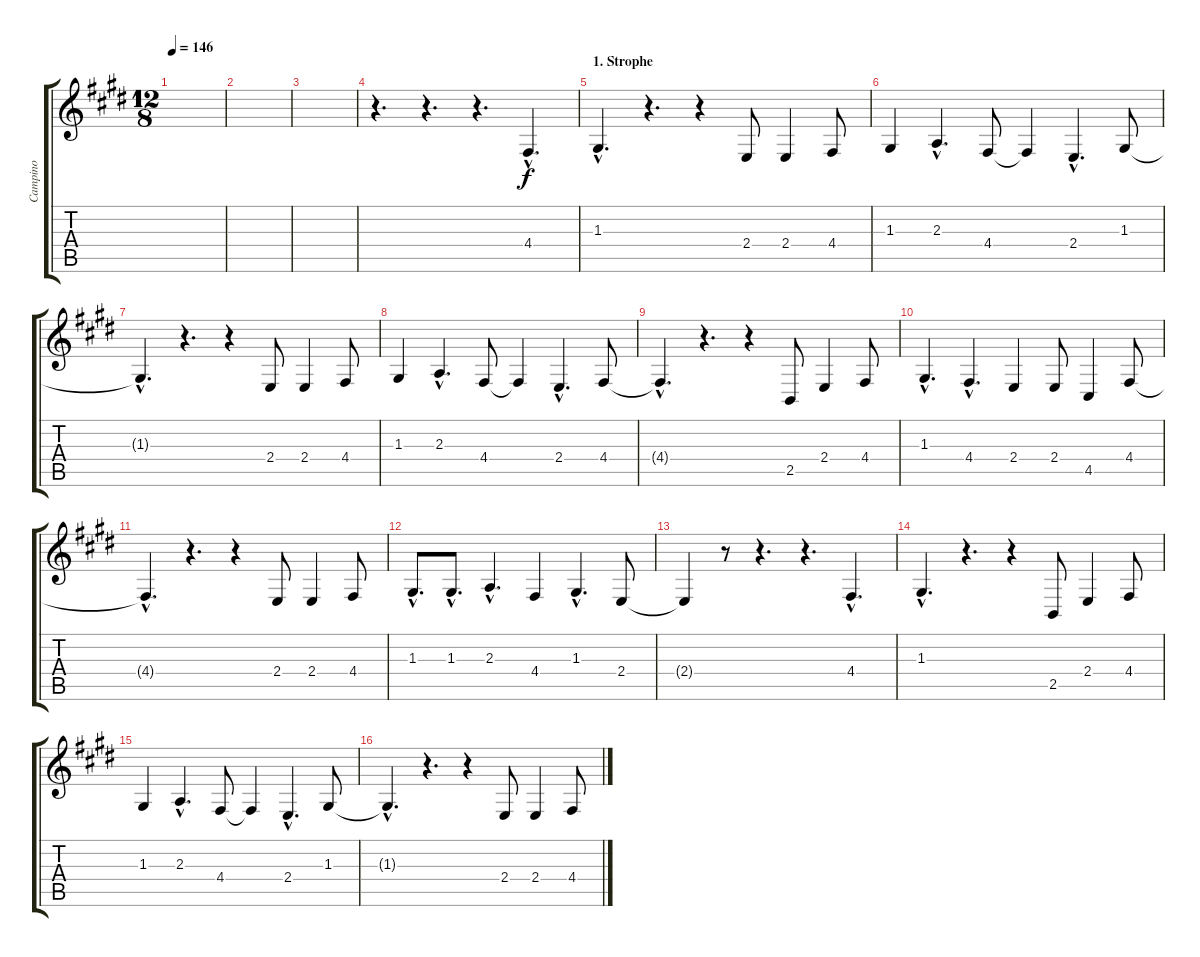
\track ("Campino" "Campino") {instrument lead6voice}
\staff {score tabs}
\tuning (E4 B3 G3 D3 A2 E2) {hide}
\ts (12 8)
\tempo 146
\clef g2
\ks e
|
|
|
r.4{d} r.4{d} r.4{d} 4.4{hac}.4{d} |
\section ("" "1. Strophe")
1.3{hac}.4{d} r.4{d} r.4 2.4.8 2.4.4 4.4.8 |
1.3.4 2.3{hac}.4{d} 4.4.8 4.4{t}.4 2.4{hac}.4{d} 1.3.8 |
1.3{hac t}.4{d} r.4{d} r.4 2.4.8 2.4.4 4.4.8 |
1.3.4 2.3{hac}.4{d} 4.4.8 4.4{t}.4 2.4{hac}.4{d} 4.4.8 |
4.4{hac t}.4{d} r.4{d} r.4 2.5.8 2.4.4 4.4.8 |
1.3{hac}.4{d} 4.4{hac}.4{d} 2.4.4 2.4.8 4.5.4 4.4.8 |
4.4{hac t}.4{d} r.4{d} r.4 2.4.8 2.4.4 4.4.8 |
1.3{hac}.8{d} 1.3{hac}.8{d} 2.3{hac}.4{d} 4.4.4 1.3{hac}.4{d} 2.4.8 |
2.4{t}.4 r.8 r.4{d} r.4{d} 4.4{hac}.4{d} |
1.3{hac}.4{d} r.4{d} r.4 2.5.8 2.4.4 4.4.8 |
1.3.4 2.3{hac}.4{d} 4.4.8 4.4{t}.4 2.4{hac}.4{d} 1.3.8 |
1.3{hac t}.4{d} r.4{d} r.4 2.4.8 2.4.4 4.4.8
